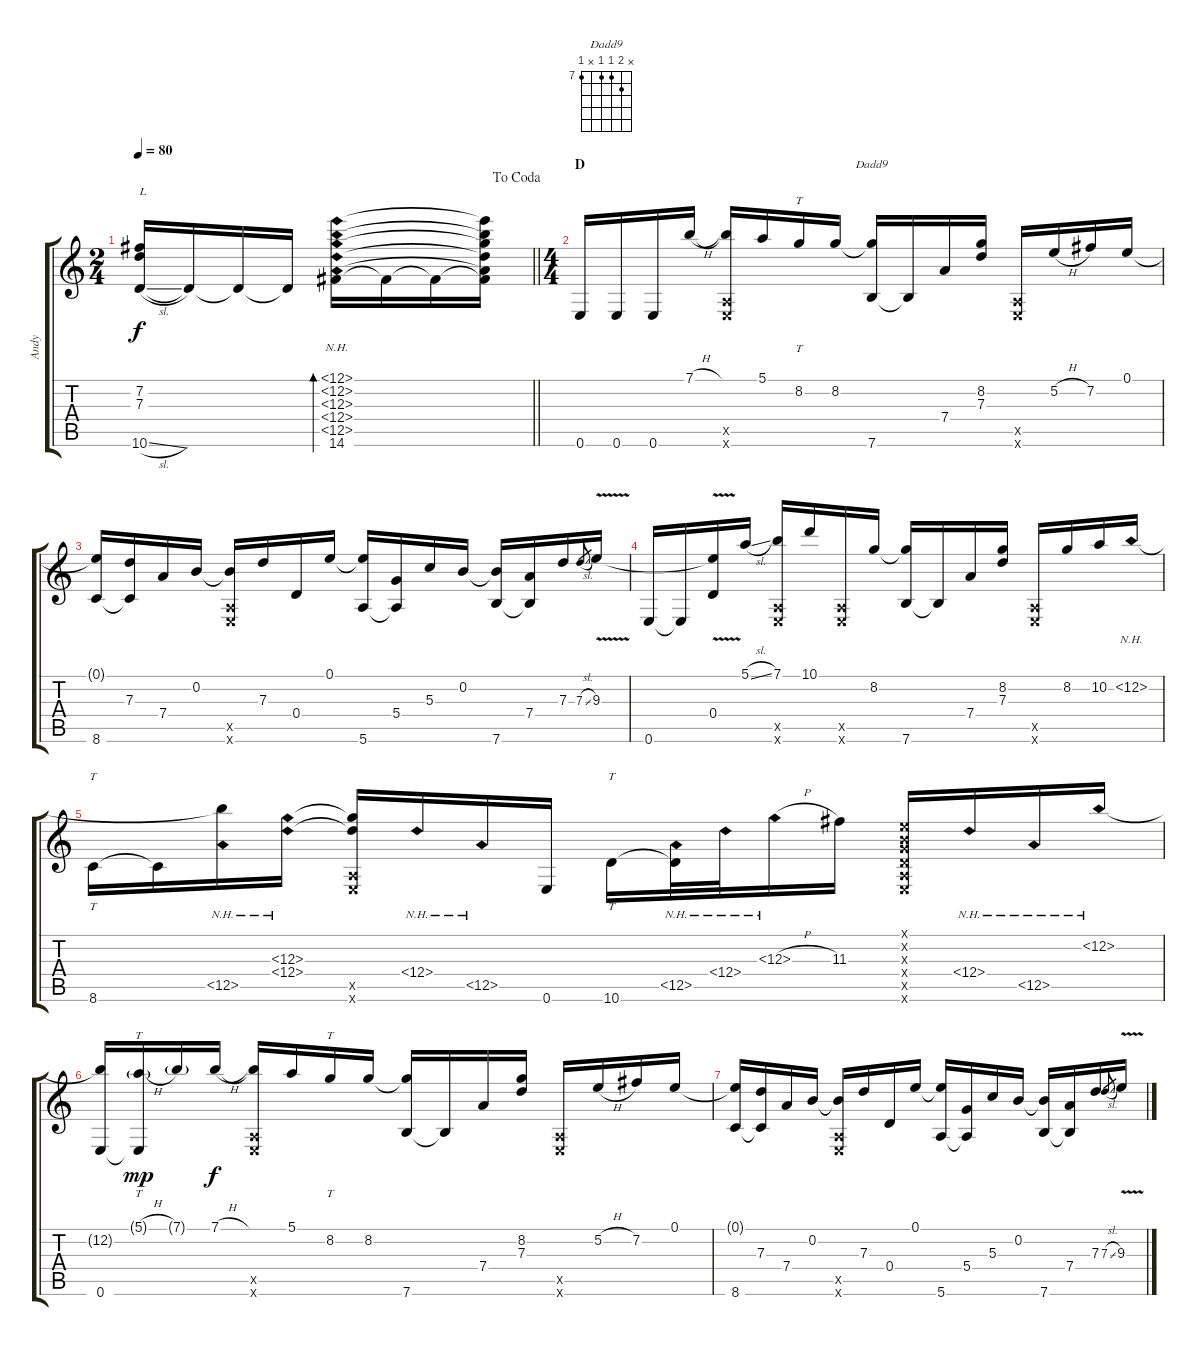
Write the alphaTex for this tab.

\track ("Andy" "Andy") {instrument acousticguitarsteel}
\staff {score tabs}
\tuning (E4 B3 G3 D3 A2 E2) {hide}
\chord ("Dadd9" x 8 7 7 x 7) {firstfret 7}
\ts (2 4)
\jump dacoda
\tempo 80
\clef g2
\barLineRight lightlight
\ks c
(7.2{t} 7.3{t} 10.6{sl}).16{txt "L" dy f} 10.6{t}.16 10.6{t}.16 10.6{t}.16 (12.1{nh} 12.2{nh} 12.3{nh} 12.4{nh} 12.5{nh} 14.6).16{bd 60} 14.6{t}.16 14.6{t}.16 (12.1{t} 12.2{t} 12.3{t} 12.4{t} 12.5{t} 14.6{t}).16 |
\ts (4 4)
\section ("" "D")
0.6.16 0.6.16 0.6.16 7.1{h}.16 (7.1{t} 0.5{x} 0.6{x}).16 5.1.16 8.2.16{tt} 8.2.16 (8.2{t} 7.6).16{ch "Dadd9"} 7.6{t}.16 7.4.16 (8.2 7.3).16 (0.5{x} 0.6{x}).16 5.2{h}.16 7.2.16 0.1.16 |
(0.1{t} 8.6).16 (7.3 8.6{t}).16 7.4.16 0.2.16 (0.2{t} 0.5{x} 0.6{x}).16 7.3.16 0.4.16 0.1.16 (0.1{t} 5.6).16 (5.4 5.6{t}).16 5.3.16 0.2.16 (0.2{t} 7.6).16 (7.4 7.6{t}).16 7.3.16 7.3{sl}.8{gr} 9.3{v}.16 |
0.6.16 0.6{t}.16 (9.3{t} 0.4).16 5.1{sl}.16 (7.1 0.5{x} 0.6{x}).16 10.1.16 (0.5{x} 0.6{x}).16 8.2.16 (8.2{t} 7.6).16 7.6{t}.16 7.4.16 (8.2 7.3).16 (0.5{x} 0.6{x}).16 8.2.16 10.2.16 12.2{nh}.16 |
8.6.16{tt} 8.6{t}.16 (12.2{t} 12.5{nh}).16 (12.3{nh} 12.4{nh}).16 (12.3{t} 12.4{t} 0.5{x} 0.6{x}).16 12.4{nh}.16 12.5{nh}.16 0.6.16 10.6.16{tt} (12.5{nh} 10.6{t}).32 12.4{nh}.32 12.3{nh h}.16 11.3.16 (0.1{x} 0.2{x} 0.3{x} 0.4{x} 0.5{x} 0.6{x}).16 12.4{nh}.16 12.5{nh}.16 12.2{nh}.16 |
(12.2{t} 0.6).16 (5.1{h g} 0.6{t}).16{tt dy mp} 7.1{g}.16 7.1{h}.16{dy f} (7.1{t} 0.5{x} 0.6{x}).16 5.1.16 8.2.16{tt} 8.2.16 (8.2{t} 7.6).16 7.6{t}.16 7.4.16 (8.2 7.3).16 (0.5{x} 0.6{x}).16 5.2{h}.16 7.2.16 0.1.16 |
(0.1{t} 8.6).16 (7.3 8.6{t}).16 7.4.16 0.2.16 (0.2{t} 0.5{x} 0.6{x}).16 7.3.16 0.4.16 0.1.16 (0.1{t} 5.6).16 (5.4 5.6{t}).16 5.3.16 0.2.16 (0.2{t} 7.6).16 (7.4 7.6{t}).16 7.3.16 7.3{sl}.8{gr} 9.3{v}.16
